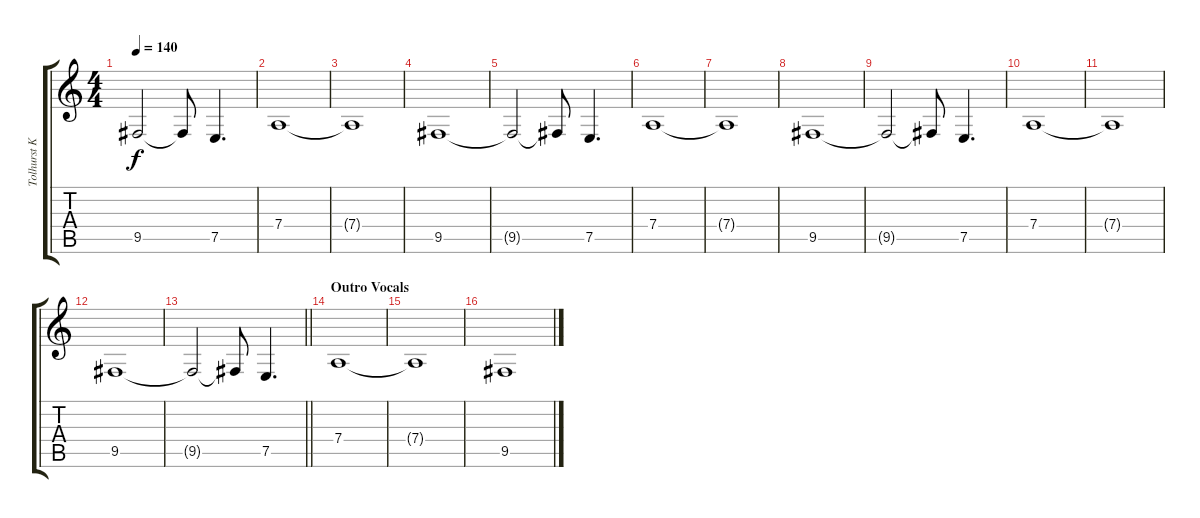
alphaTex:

\track ("Tolhurst Keyboard" "Tolhurst K") {instrument synthstrings2}
\staff {score tabs}
\tuning (E4 B3 G3 D3 A2 E2) {hide}
\ts (4 4)
\tempo 140
\clef g2
\ks c
9.5{t}.2{dy f} 9.5{t}.8 7.5.4{d} |
7.4.1 |
7.4{t}.1 |
9.5.1 |
9.5{t}.2 9.5{t}.8 7.5.4{d} |
7.4.1 |
7.4{t}.1 |
9.5.1 |
9.5{t}.2 9.5{t}.8 7.5.4{d} |
7.4.1 |
7.4{t}.1 |
9.5.1 |
\barLineRight lightlight
9.5{t}.2 9.5{t}.8 7.5.4{d} |
\section ("" "Outro Vocals")
7.4.1 |
7.4{t}.1 |
9.5.1
